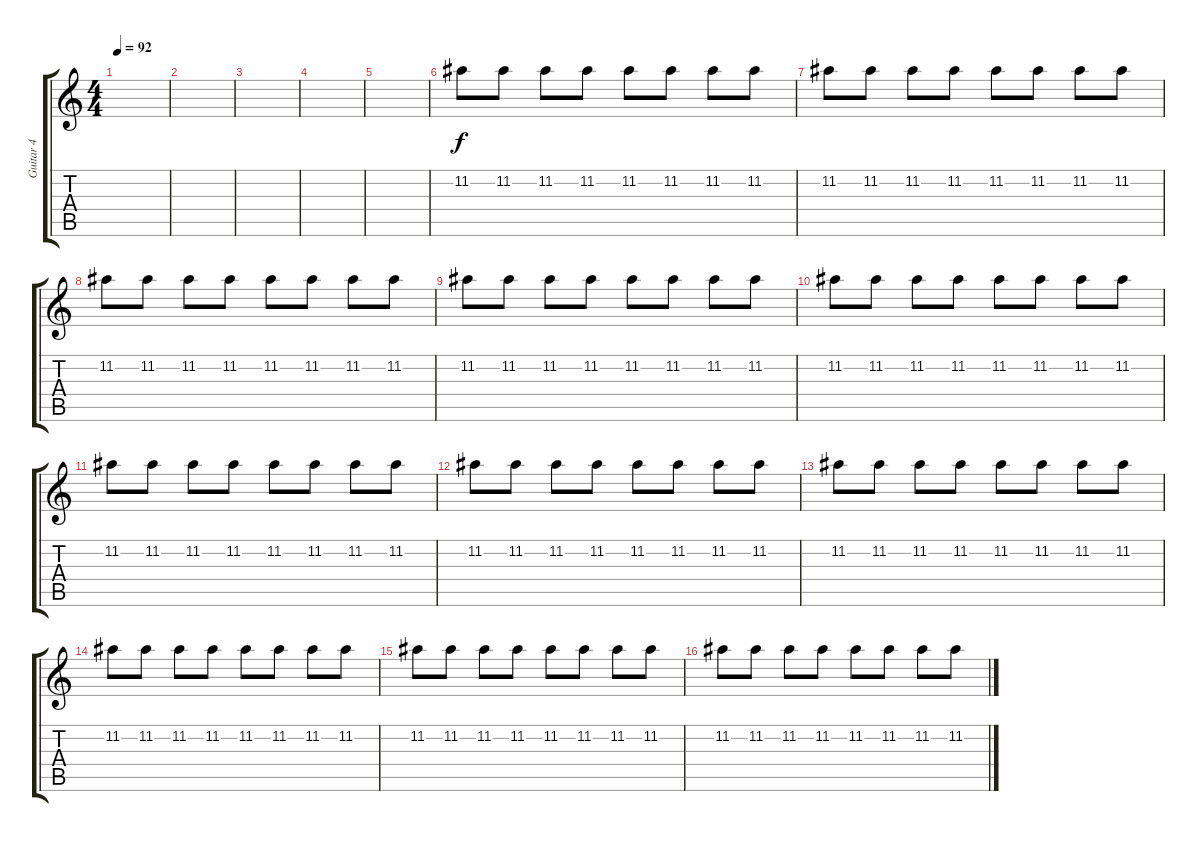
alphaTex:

\track ("Guitar 4" "Guitar 4") {instrument distortionguitar}
\staff {score tabs}
\tuning (E4 B3 G3 D3 A2 E2) {hide}
\ts (4 4)
\tempo 92
\clef g2
\ks c
|
|
|
|
|
11.2.8 11.2.8 11.2.8 11.2.8 11.2.8 11.2.8 11.2.8 11.2.8 |
11.2.8 11.2.8 11.2.8 11.2.8 11.2.8 11.2.8 11.2.8 11.2.8 |
11.2.8 11.2.8 11.2.8 11.2.8 11.2.8 11.2.8 11.2.8 11.2.8 |
11.2.8 11.2.8 11.2.8 11.2.8 11.2.8 11.2.8 11.2.8 11.2.8 |
11.2.8 11.2.8 11.2.8 11.2.8 11.2.8 11.2.8 11.2.8 11.2.8 |
11.2.8 11.2.8 11.2.8 11.2.8 11.2.8 11.2.8 11.2.8 11.2.8 |
11.2.8 11.2.8 11.2.8 11.2.8 11.2.8 11.2.8 11.2.8 11.2.8 |
11.2.8 11.2.8 11.2.8 11.2.8 11.2.8 11.2.8 11.2.8 11.2.8 |
11.2.8 11.2.8 11.2.8 11.2.8 11.2.8 11.2.8 11.2.8 11.2.8 |
11.2.8 11.2.8 11.2.8 11.2.8 11.2.8 11.2.8 11.2.8 11.2.8 |
11.2.8 11.2.8 11.2.8 11.2.8 11.2.8 11.2.8 11.2.8 11.2.8
